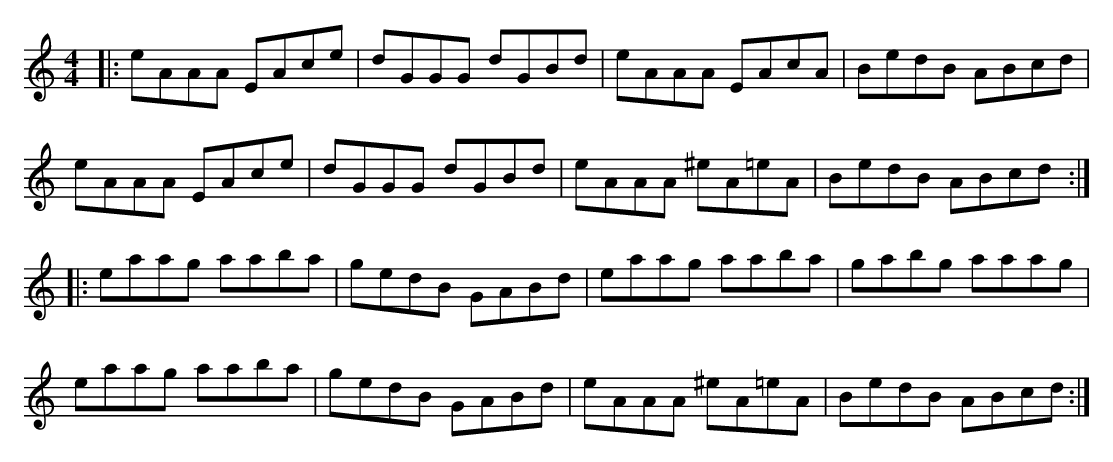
X:1
M:4/4
K:Amin
|:eAAA EAce|dGGG dGBd|eAAA EAcA|BedB ABcd|
eAAA EAce|dGGG dGBd|eAAA ^eA=eA|BedB ABcd:|
|:eaag aaba|gedB GABd|eaag aaba|gabg aaag|
eaag aaba|gedB GABd|eAAA ^eA=eA|BedB ABcd:|
